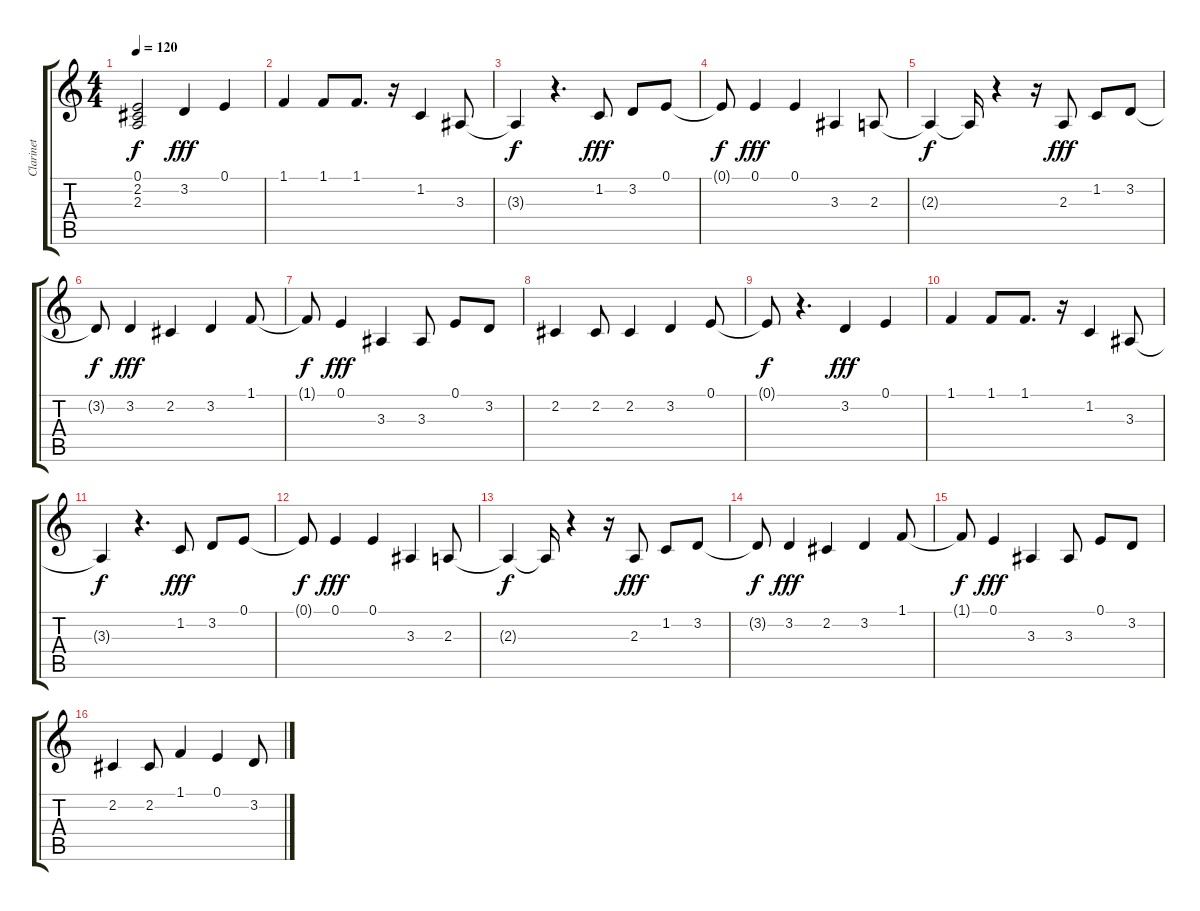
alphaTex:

\track ("Clarinet" "Clarinet") {instrument clarinet}
\staff {score tabs}
\tuning (E4 B3 G3 D3 A2 E2) {hide}
\ts (4 4)
\tempo 120
\clef g2
\ks c
(0.1{t} 2.2{t} 2.3{t}).2{dy f} 3.2.4{dy fff} 0.1.4 |
1.1.4 1.1.8 1.1.8{d} r.16 1.2.4 3.3.8 |
3.3{t}.4{dy f} r.4{d} 1.2.8{dy fff} 3.2.8 0.1.8 |
0.1{t}.8{dy f} 0.1.4{dy fff} 0.1.4 3.3.4 2.3.8 |
2.3{t}.4{dy f} 2.3{t}.16 r.4 r.16 2.3.8{dy fff} 1.2.8 3.2.8 |
3.2{t}.8{dy f} 3.2.4{dy fff} 2.2.4 3.2.4 1.1.8 |
1.1{t}.8{dy f} 0.1.4{dy fff} 3.3.4 3.3.8 0.1.8 3.2.8 |
2.2.4 2.2.8 2.2.4 3.2.4 0.1.8 |
0.1{t}.8{dy f} r.4{d} 3.2.4{dy fff} 0.1.4 |
1.1.4 1.1.8 1.1.8{d} r.16 1.2.4 3.3.8 |
3.3{t}.4{dy f} r.4{d} 1.2.8{dy fff} 3.2.8 0.1.8 |
0.1{t}.8{dy f} 0.1.4{dy fff} 0.1.4 3.3.4 2.3.8 |
2.3{t}.4{dy f} 2.3{t}.16 r.4 r.16 2.3.8{dy fff} 1.2.8 3.2.8 |
3.2{t}.8{dy f} 3.2.4{dy fff} 2.2.4 3.2.4 1.1.8 |
1.1{t}.8{dy f} 0.1.4{dy fff} 3.3.4 3.3.8 0.1.8 3.2.8 |
2.2.4 2.2.8 1.1.4 0.1.4 3.2.8
